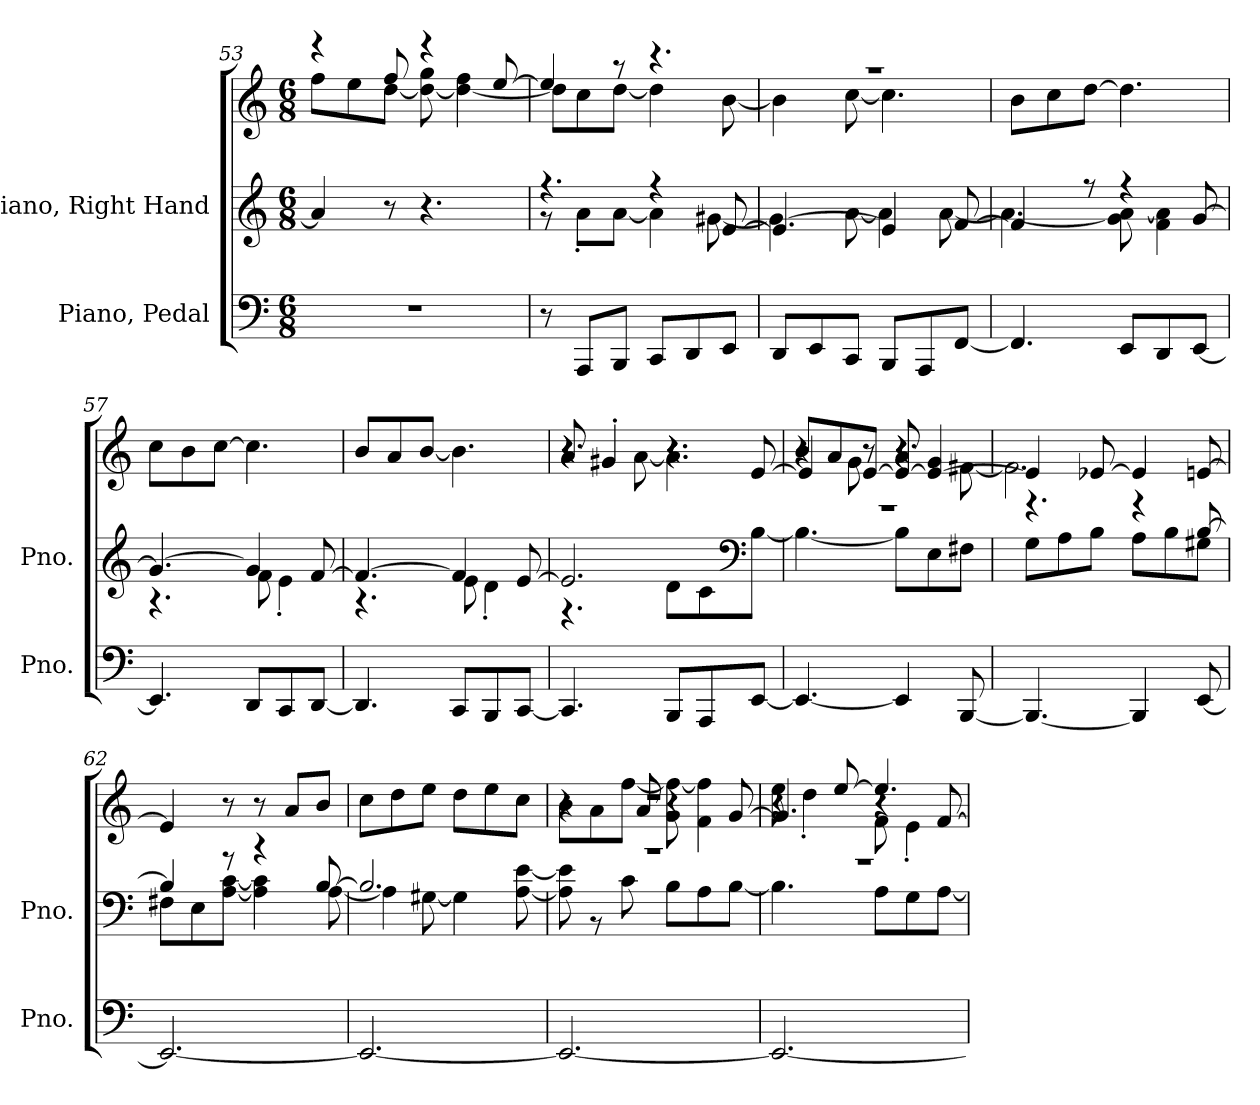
**kern	**kern	**kern
*part2	*part1	*part1
*staff3	*staff2	*staff1
*I"Piano, Pedal	*I"Piano, Right Hand	*
*I'Pno.	*I'Pno.	*
*clefF4	*clefG2	*clefG2
*k[]	*k[]	*k[]
*M6/8	*M6/8	*M6/8
=53	=53	=53
*	*	*^
2.r	4a/]	4r	8ff\L
.	.	.	8ee\
.	8r	8ff/	[8dd\J
.	4.r	4r	8dd\_ 8gg\
.	.	.	4dd\_ 4ff\
.	.	[8ee/	.
!!LO:PB:g=z	!!
=54	=54	=54	=54
*	*^	*	*
8r	4.r	8r	4ee/]	8dd\L]
8AAA/L	.	8a'\L	.	8cc\
8BBB/J	.	[8a\J	8r	[8dd\J
8CC/L	4r	4a\]	4.r	4dd\]
8DD/	.	.	.	.
8EE/J	[8e/	[8g#X\	.	[8b\
=55	=55	=55	=55	=55
8DD/L	4.e/_	4g#\]	2.r	4b\]
8EE/	.	.	.	.
8CC/J	.	[8a\	.	[8cc\
8BBB/L	4e/]	4a\]	.	4.cc\]
8AAA/	.	.	.	.
[8FF/J	[8f/	[8a\	.	.
*	*	*	*v	*v
=56	=56	=56	=56
4.FF/]	4f/]	4.a\_	8b\L
.	.	.	8cc\
.	8r	.	[8dd\J
8EE/L	4r	8g\ 8a\_	4.dd\]
8DD/	.	4f\ 4a\]	.
[8EE/J	[8g/	.	.
=57	=57	=57	=57
4.EE/]	4.g/_	4.r	8cc\L
.	.	.	8b\
.	.	.	[8cc\J
8DD/L	4g/]	8f\	4.cc\]
8CC/	.	4e'\	.
[8DD/J	[8f/	.	.
!!LO:LB:g=z
=58	=58	=58	=58
4.DD/]	4.f/_	4.r	8b/L
.	.	.	8a/
.	.	.	[8b/J
8CC/L	4f/]	8e\	4.b\]
8BBB/	.	4d'\	.
[8CC/J	[8e/	.	.
=59	=59	=59	=59
*	*	*	*^
*	*	*	*	*^
4.CC/]	2.e/]	4.r	8a/	4r	4.r
.	.	.	4g#X'/	.	.
.	.	.	.	[8a\	.
8BBB/L	.	8d\L	4.r	4.a\]	4r
8AAA/	.	8c\	.	.	.
*	*clefF4	*	*	*	*
[8EE/J	.	[8B\J	.	.	[8e/
=60	=60	=60	=60	=60	=60
4.EE/_	2.r	4.B\_	8b/L	4r	4e/]
.	.	.	8a/	.	.
.	.	.	[8e/J	8g\	8r
4EE/]	.	8B\L]	8e/_ 8a/	4r	4.r
.	.	8E\	4e/_ 4g/	.	.
[8BBB/	.	8F#X\J	.	[8f#X\	.
*	*	*	*	*v	*v
=61	=61	=61	=61	=61
4.BBB/_	4.r	8G\L	4e/]	2.f#\]
.	.	8A\	.	.
.	.	8B\J	[8e-X/	.
4BBB/]	4r	8A\L	4e-/]	.
.	.	8B\	.	.
[8EE/	[8B/	8G#X\J	[8en/	.
*	*	*	*v	*v
!!LO:LB:g=z
=62	=62	=62	=62
2.EE/_	4B/]	8F#X\L	4e/]
.	.	8E\	.
.	8r	[8A\ [8c\J	8r
.	4r	4A\] 4c\]	8r
.	.	.	8a/L
.	[8B/	[8A\	8b/J
=63	=63	=63	=63
2.EE/_	2.B/]	4A\]	8cc\L
.	.	.	8dd\
.	.	[8G#X\	8ee\J
.	.	4G#\]	8dd\L
.	.	.	8ee\
.	.	[8A\ [8e\	8cc\J
=64	=64	=64	=64
*	*	*	*^
*	*	*	*	*^
2.EE/_	2.r	8A\] 8e\]	2.r	8b\L	4r
.	.	8r	.	8a\	.
.	.	8c\	.	[8ff\J	8a/
.	.	8B\L	.	8g\ 8ff\_	4r
.	.	8A\	.	4f\ 4ff\]	.
.	.	[8B\J	.	.	[8g/
=65	=65	=65	=65	=65	=65
2.EE/_	2.r	4.B\]	4r	8ee\	4.g/]
.	.	.	.	4dd'\	.
.	.	.	[8ee/	.	.
.	.	8A\L	4.ee/]	8f\	4r
.	.	8G\	.	4e'\	.
.	.	[8A\J	.	.	[8f/
*	*v	*v	*	*	*
*	*	*v	*v	*v
=	=	=
*-	*-	*-
